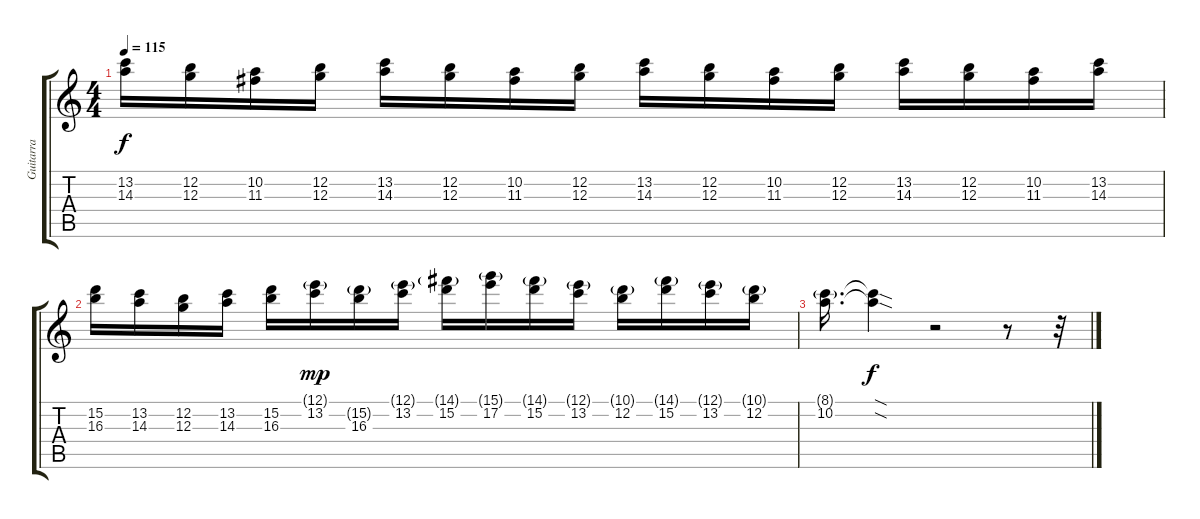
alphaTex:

\track ("Guitarra" "Guitarra") {instrument overdrivenguitar}
\staff {score tabs}
\tuning (E4 B3 G3 D3 A2 E2) {hide}
\ts (4 4)
\tempo 115
\clef g2
\ks c
(13.2 14.3).16{dy f} (12.2 12.3).16 (10.2 11.3).16 (12.2 12.3).16 (13.2 14.3).16 (12.2 12.3).16 (10.2 11.3).16 (12.2 12.3).16 (13.2 14.3).16 (12.2 12.3).16 (10.2 11.3).16 (12.2 12.3).16 (13.2 14.3).16 (12.2 12.3).16 (10.2 11.3).16 (13.2 14.3).16 |
(15.2 16.3).16 (13.2 14.3).16 (12.2 12.3).16 (13.2 14.3).16 (15.2 16.3).16 (12.1{g} 13.2).16{dy mp} (15.2{g} 16.3).16 (12.1{g} 13.2).16 (14.1{g} 15.2).16 (15.1{g} 17.2).16 (14.1{g} 15.2).16 (12.1{g} 13.2).16 (10.1{g} 12.2).16 (14.1{g} 15.2).16 (12.1{g} 13.2).16 (10.1{g} 12.2).16 |
(8.1{g} 10.2).16{d} (8.1{sod t} 10.2{sod t}).4{dy f} r.2 r.8 r.32
